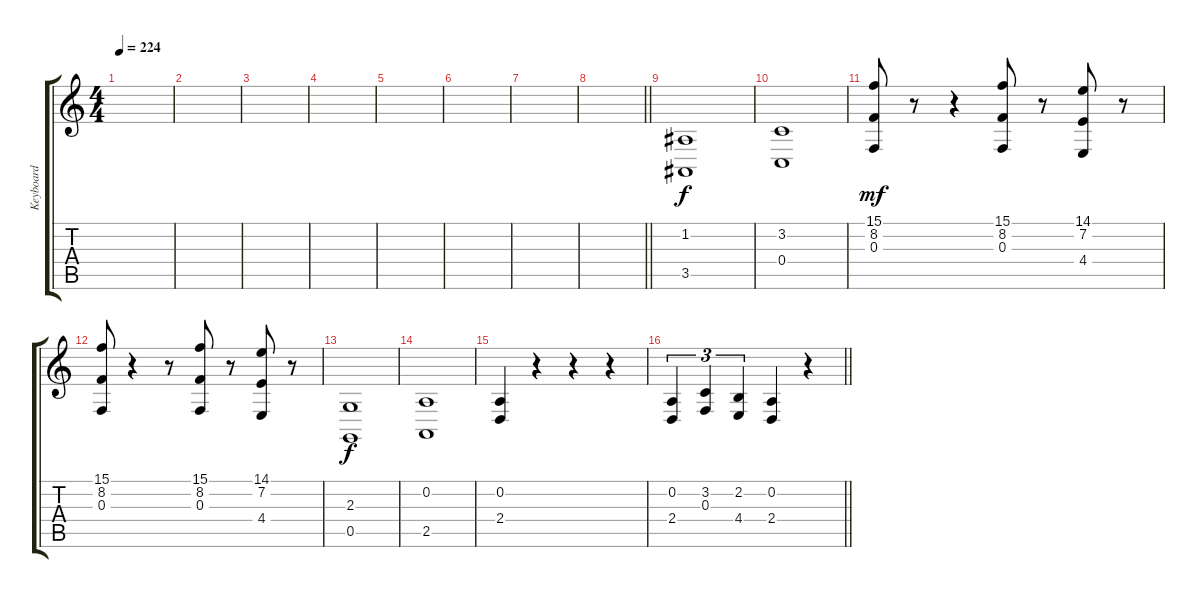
\track ("Keyboard" "Keyboard") {instrument stringensemble1}
\staff {score tabs}
\tuning (D4 A3 F3 C3 G2 D2) {hide}
\ts (4 4)
\tempo 224
\clef g2
\ks c
|
|
|
|
|
|
|
\barLineRight lightlight
|
(1.2 3.5).1{dy f volume 16 balance 10 instrument stringensemble1} |
(3.2 0.4).1 |
(15.1 8.2 0.3).8{dy mf} r.8 r.4 (15.1 8.2 0.3).8 r.8 (14.1 7.2 4.4).8 r.8 |
(15.1 8.2 0.3).8 r.4 r.8 (15.1 8.2 0.3).8 r.8 (14.1 7.2 4.4).8 r.8 |
(2.3 0.5).1{dy f} |
(0.2 2.5).1 |
(0.2 2.4).4 r.4 r.4 r.4 |
\barLineRight lightlight
(0.2 2.4).4{tu (3 2)} (3.2 0.3).4{tu (3 2)} (2.2 4.4).4{tu (3 2)} (0.2 2.4).4 r.4
